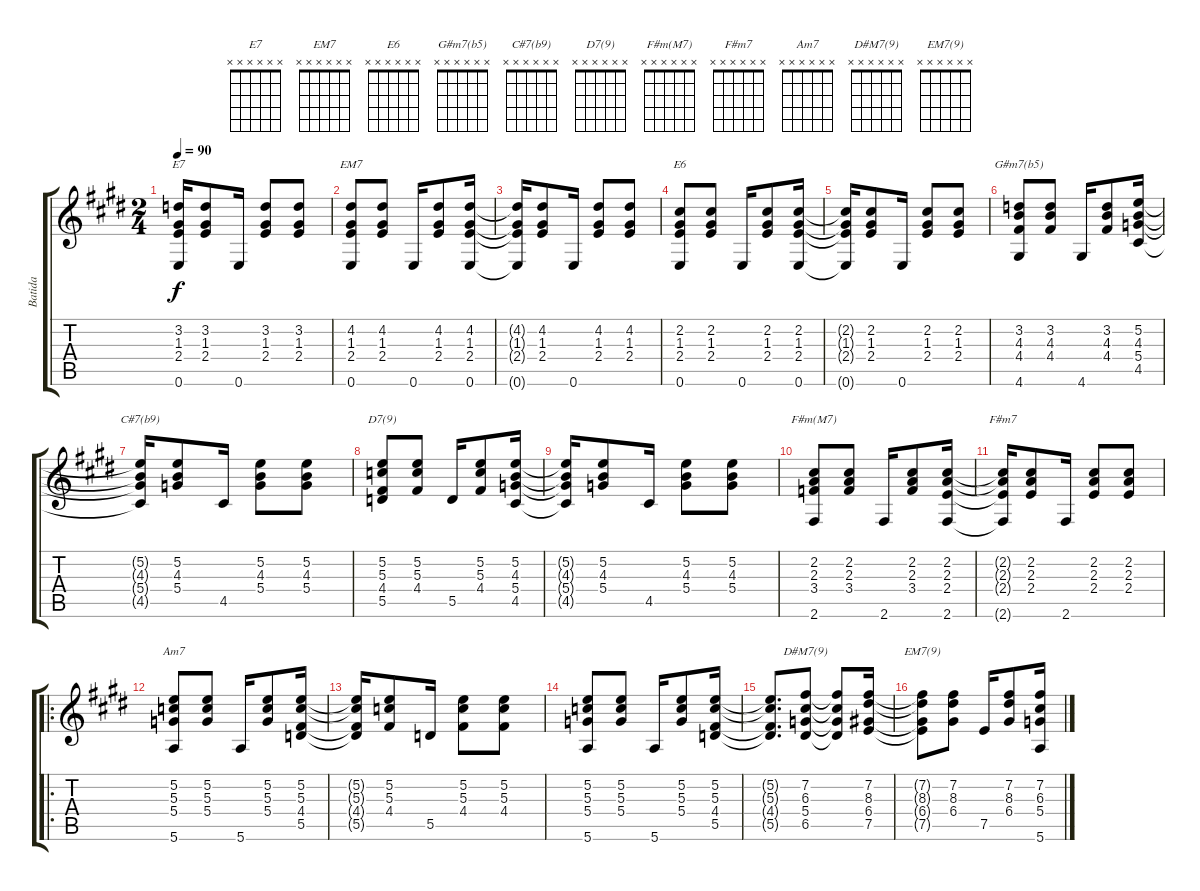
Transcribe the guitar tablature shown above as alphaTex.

\track ("Batida" "Batida") {instrument acousticguitarnylon}
\staff {score tabs}
\tuning (E4 B3 G3 D3 A2 E2) {hide}
\chord ("E7" x x x x x x)
\chord ("EM7" x x x x x x)
\chord ("E6" x x x x x x)
\chord ("G#m7(b5)" x x x x x x)
\chord ("C#7(b9)" x x x x x x)
\chord ("D7(9)" x x x x x x)
\chord ("F#m(M7)" x x x x x x)
\chord ("F#m7" x x x x x x)
\chord ("Am7" x x x x x x)
\chord ("D#M7(9)" x x x x x x)
\chord ("EM7(9)" x x x x x x)
\ts (2 4)
\tempo 90
\clef g2
\ks e
(3.2{t} 1.3{t} 2.4{t} 0.6{t}).16{ch "E7" dy f} (3.2 1.3 2.4).8 0.6.16 (3.2 1.3 2.4).8 (3.2 1.3 2.4).8 |
(4.2 1.3 2.4 0.6).8{ch "EM7"} (4.2 1.3 2.4).8 0.6.16 (4.2 1.3 2.4).8 (4.2 1.3 2.4 0.6).16 |
(4.2{t} 1.3{t} 2.4{t} 0.6{t}).16 (4.2 1.3 2.4).8 0.6.16 (4.2 1.3 2.4).8 (4.2 1.3 2.4).8 |
(2.2 1.3 2.4 0.6).8{ch "E6"} (2.2 1.3 2.4).8 0.6.16 (2.2 1.3 2.4).8 (2.2 1.3 2.4 0.6).16 |
(2.2{t} 1.3{t} 2.4{t} 0.6{t}).16 (2.2 1.3 2.4).8 0.6.16 (2.2 1.3 2.4).8 (2.2 1.3 2.4).8 |
(3.2 4.3 4.4 4.6).8{ch "G#m7(b5)"} (3.2 4.3 4.4).8 4.6.16 (3.2 4.3 4.4).8 (5.2 4.3 5.4 4.5).16 |
(5.2{t} 4.3{t} 5.4{t} 4.5{t}).16{ch "C#7(b9)"} (5.2 4.3 5.4).8 4.5.16 (5.2 4.3 5.4).8 (5.2 4.3 5.4).8 |
(5.2 5.3 4.4 5.5).8{ch "D7(9)"} (5.2 5.3 4.4).8 5.5.16 (5.2 5.3 4.4).8 (5.2 4.3 5.4 4.5).16 |
(5.2{t} 4.3{t} 5.4{t} 4.5{t}).16 (5.2 4.3 5.4).8 4.5.16 (5.2 4.3 5.4).8 (5.2 4.3 5.4).8 |
(2.2 2.3 3.4 2.6).8{ch "F#m(M7)"} (2.2 2.3 3.4).8 2.6.16 (2.2 2.3 3.4).8 (2.2 2.3 2.4 2.6).16 |
(2.2{t} 2.3{t} 2.4{t} 2.6{t}).16{ch "F#m7"} (2.2 2.3 2.4).8 2.6.16 (2.2 2.3 2.4).8 (2.2 2.3 2.4).8 |
\ro
(5.2 5.3 5.4 5.6).8{ch "Am7"} (5.2 5.3 5.4).8 5.6.16 (5.2 5.3 5.4).8 (5.2 5.3 4.4 5.5).16 |
(5.2{t} 5.3{t} 4.4{t} 5.5{t}).16 (5.2 5.3 4.4).8 5.5.16 (5.2 5.3 4.4).8 (5.2 5.3 4.4).8 |
(5.2 5.3 5.4 5.6).8 (5.2 5.3 5.4).8 5.6.16 (5.2 5.3 5.4).8 (5.2 5.3 4.4 5.5).16 |
(5.2{t} 5.3{t} 4.4{t} 5.5{t}).8{d} (7.2 6.3 5.4 6.5).8{ch "D#M7(9)"} (7.2{t} 6.3{t} 5.4{t} 6.5{t}).8 (7.2 8.3 6.4 7.5).16 |
(7.2{t} 8.3{t} 6.4{t} 7.5{t}).8{ch "EM7(9)"} (7.2 8.3 6.4).8 7.5.16 (7.2 8.3 6.4).8 (7.2 6.3 5.4 5.6).16
